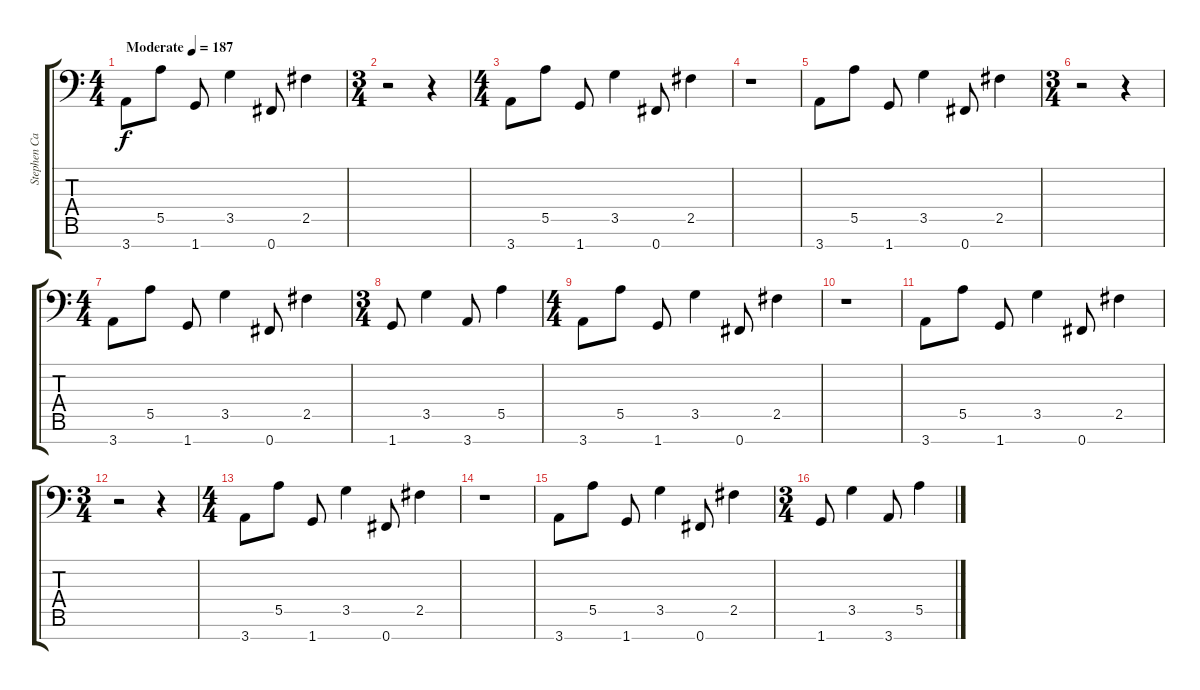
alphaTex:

\track ("Stephen Carpenter (Eight string shown as" "Stephen Ca") {instrument distortionguitar}
\staff {score tabs}
\tuning (B3 G3 D3 A2 E2 B1 Gb1) {hide}
\ts (4 4)
\tempo (187 "Moderate")
\clef f4
\ks c
3.7.8{dy f instrument distortionguitar} 5.5.8 1.7.8 3.5.4 0.7.8 2.5.4 |
\ts (3 4)
r.2 r.4 |
\ts (4 4)
3.7.8 5.5.8 1.7.8 3.5.4 0.7.8 2.5.4 |
r.1 |
3.7.8 5.5.8 1.7.8 3.5.4 0.7.8 2.5.4 |
\ts (3 4)
r.2 r.4 |
\ts (4 4)
3.7.8 5.5.8 1.7.8 3.5.4 0.7.8 2.5.4 |
\ts (3 4)
1.7.8 3.5.4 3.7.8 5.5.4 |
\ts (4 4)
3.7.8 5.5.8 1.7.8 3.5.4 0.7.8 2.5.4 |
r.1 |
3.7.8 5.5.8 1.7.8 3.5.4 0.7.8 2.5.4 |
\ts (3 4)
r.2 r.4 |
\ts (4 4)
3.7.8 5.5.8 1.7.8 3.5.4 0.7.8 2.5.4 |
r.1 |
3.7.8 5.5.8 1.7.8 3.5.4 0.7.8 2.5.4 |
\ts (3 4)
1.7.8 3.5.4 3.7.8 5.5.4
